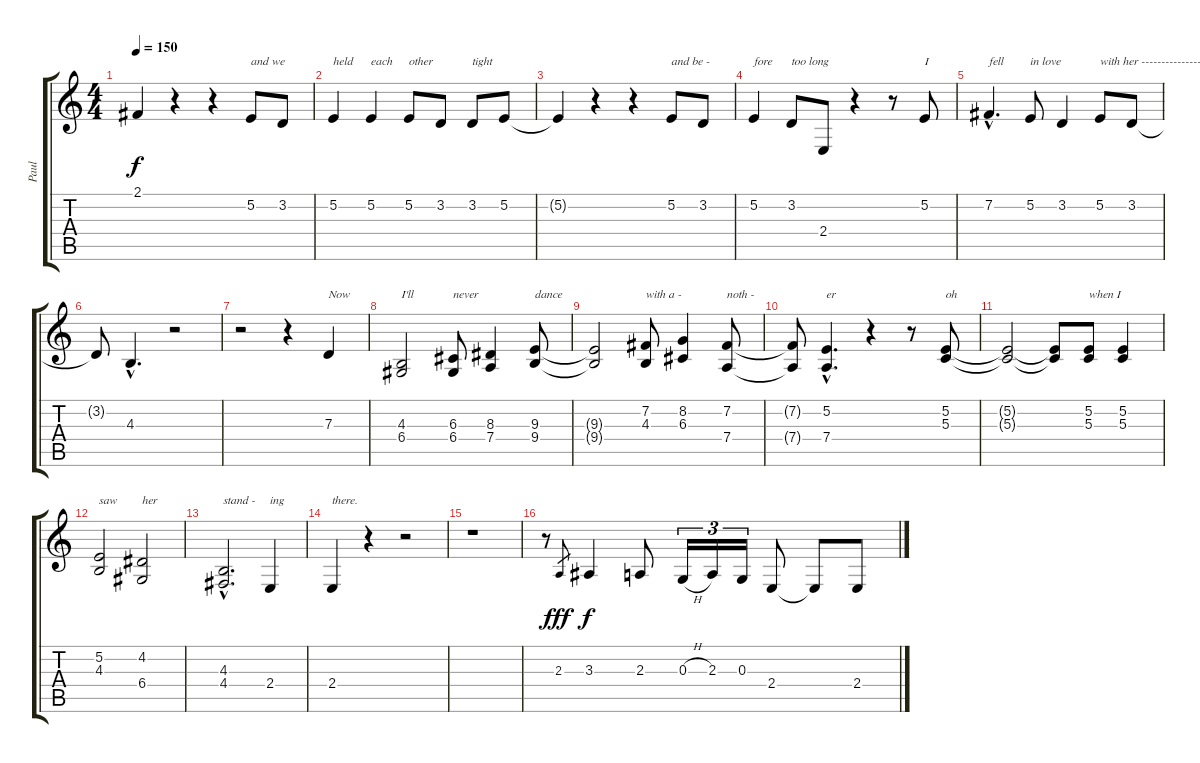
\track ("Paul" "Paul") {instrument tenorsax}
\staff {score tabs}
\tuning (E4 B3 G3 D3 A2 E2) {hide}
\ts (4 4)
\tempo 150
\clef g2
\ks c
2.1{t}.4{dy f} r.4 r.4 5.2.8{txt "and we"} 3.2.8 |
5.2.4{txt "held"} 5.2.4{txt "each"} 5.2.8{txt "other"} 3.2.8 3.2.8{txt "tight"} 5.2.8 |
5.2{t}.4 r.4 r.4 5.2.8{txt "and be -"} 3.2.8 |
5.2.4{txt "fore"} 3.2.8{txt "too long"} 2.4.8 r.4 r.8 5.2.8{txt "I"} |
7.2{hac}.4{d txt "fell"} 5.2.8{txt "in love"} 3.2.4 5.2.8{txt "with her -----------------"} 3.2.8 |
3.2{t}.8 4.3{hac}.4{d} r.2 |
r.2 r.4 7.3.4{txt "Now"} |
(4.3 6.4).2{txt "I'll"} (6.3 6.4).8{txt "never"} (8.3 7.4).4 (9.3 9.4).8{txt "dance"} |
(9.3{t} 9.4{t}).2 (7.2 4.3).8{txt "with a -"} (8.2 6.3).4 (7.2 7.4).8{txt "noth -"} |
(7.2{t} 7.4{t}).8 (5.2{hac} 7.4{hac}).4{d txt "er"} r.4 r.8 (5.2 5.3).8{txt "oh"} |
(5.2{t} 5.3{t}).2 (5.2{t} 5.3{t}).8 (5.2 5.3).8{txt "when I"} (5.2 5.3).4 |
(5.2 4.3).2{txt "saw"} (4.2 6.4).2{txt "her"} |
(4.3{hac} 4.4{hac}).2{d txt "stand -"} 2.4.4{txt "ing"} |
2.4.4{txt "there."} r.4 r.2 |
r.1 |
r.8{volume 12 instrument overdrivenguitar} 2.3.8{gr dy fff} 3.3.4{dy f} 2.3.8 0.3{h}.16{tu (3 2)} 2.3.16{tu (3 2)} 0.3.16{tu (3 2)} 2.4.8 2.4{t}.8 2.4.8
